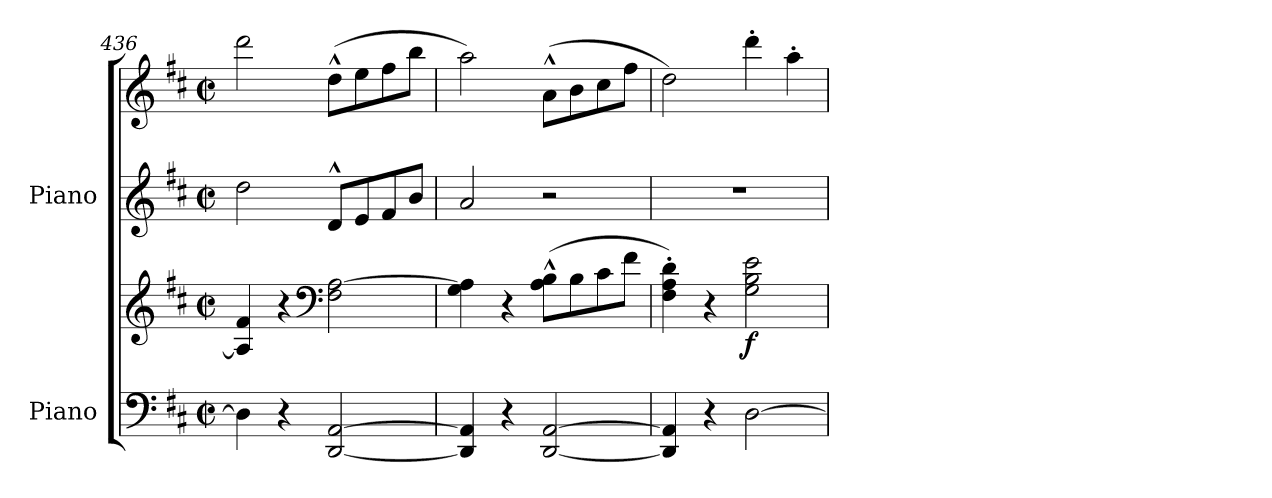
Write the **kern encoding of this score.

**kern	**kern	**dynam	**kern	**kern
*part2	*part2	*part2	*part1	*part1
*staff4	*staff3	*staff3/4	*staff2	*staff1
*I"Piano	*	*	*I"Piano	*
*I'Pno.	*	*	*I'Pno.	*
*clefF4	*clefG2	*	*clefG2	*clefG2
*k[f#c#]	*k[f#c#]	*	*k[f#c#]	*k[f#c#]
*M2/2	*M2/2	*	*M2/2	*M2/2
*met(c|)	*met(c|)	*	*met(c|)	*met(c|)
=436	=436	=436	=436	=436
4D\]	4A/] 4f#/	.	2dd\	2ddd\
4r	4r	.	.	.
*	*clefF4	*	*	*
[2DD/ [2AA/	2F#\ [2A\	.	8d^^/L	(>8dd^^\L
.	.	.	8e/	8ee\
.	.	.	8f#/	8ff#\
.	.	.	8b/J	8bb\J
=437	=437	=437	=437	=437
4DD/] 4AA/]	4G\ 4A\]	.	2a/	2aa\)
4r	4r	.	.	.
[2DD/ [2AA/	(>8A\^^ 8B\^^L	.	2r	(>8a^^\L
.	8B\	.	.	8b\
.	8c#\	.	.	8cc#\
.	8f#\J	.	.	8ff#\J
=438	=438	=438	=438	=438
4DD/] 4AA/]	4F#\' 4A\' 4d\')	.	1r	2dd\)
4r	4r	.	.	.
!	!	!LO:DY:b	!	!
[2D\	2G\ 2B\ 2e\	f	.	4ddd'\
.	.	.	.	4aa'\
=	=	=	=	=
*-	*-	*-	*-	*-
